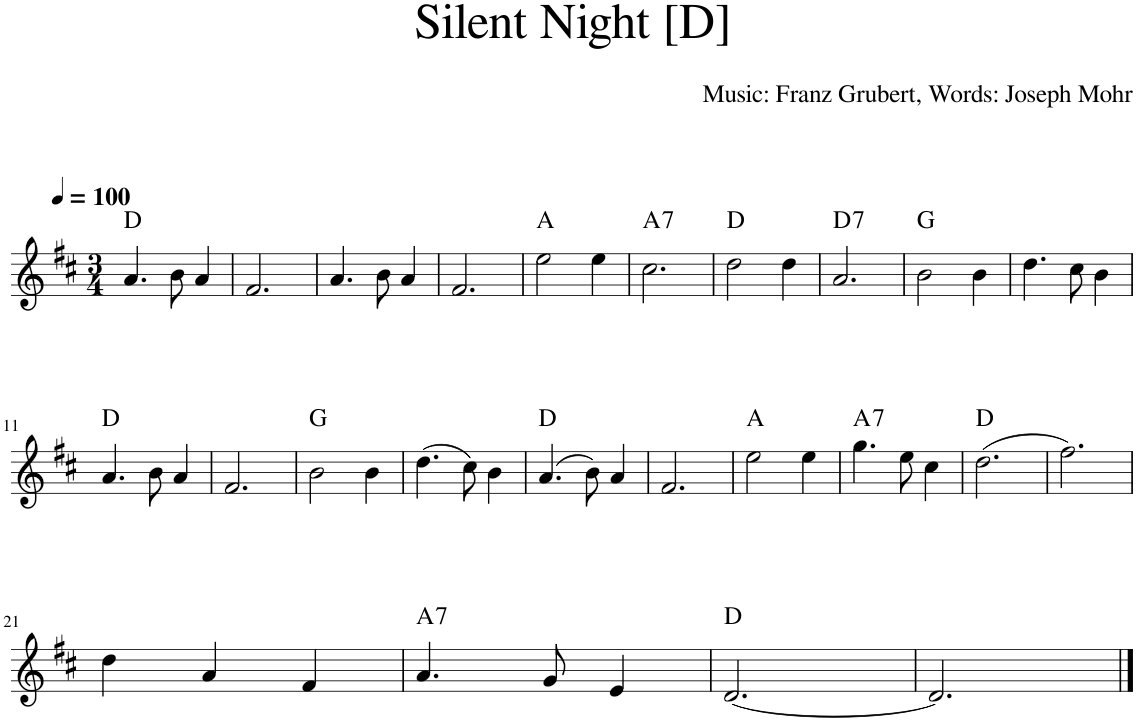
**kern	**harte
*part1	*part1
*staff1	*
*I"Piano	*
*I'Pno	*
*clefG2	*
*k[f#c#]	*
*D:	*
*M3/4	*
*MM100	*
=1	=1
4.a/	D:maj
8b\	.
4a/	.
=2	=2
2.f#/	.
=3	=3
4.a/	.
8b\	.
4a/	.
=4	=4
2.f#/	.
=5	=5
2ee\	A:maj
4ee\	.
=6	=6
!	!LO:H:kt=7
2.cc#\	A:7
=7	=7
2dd\	D:maj
4dd\	.
=8	=8
!	!LO:H:kt=7
2.a/	D:7
=9	=9
2b\	G:maj
4b\	.
=10	=10
4.dd\	.
8cc#\	.
4b\	.
!!LO:LB:g=z
=11	=11
4.a/	D:maj
8b\	.
4a/	.
=12	=12
2.f#/	.
=13	=13
2b\	G:maj
4b\	.
=14	=14
(4.dd\	.
8cc#\)	.
4b\	.
=15	=15
(4.a/	D:maj
8b\)	.
4a/	.
=16	=16
2.f#/	.
=17	=17
2ee\	A:maj
4ee\	.
=18	=18
!	!LO:H:kt=7
4.gg\	A:7
8ee\	.
4cc#\	.
=19	=19
(2.dd\	D:maj
=20	=20
2.ff#\)	.
!!LO:LB:g=z
=21	=21
4dd\	.
4a/	.
4f#/	.
=22	=22
!	!LO:H:kt=7
4.a/	A:7
8g/	.
4e/	.
=23	=23
[2.d/	D:maj
=24	=24
2.d/]	.
==	==
*-	*-
